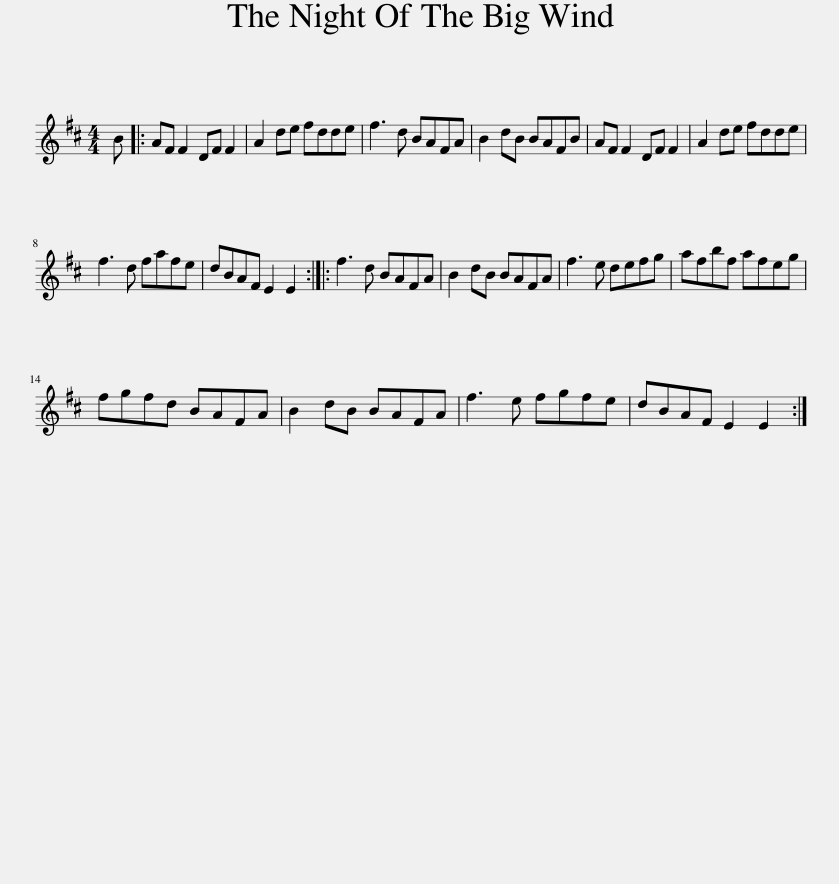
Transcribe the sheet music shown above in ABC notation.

X:1
L:1/8
M:4/4
I:linebreak $
K:D
V:1 treble
V:1
 B |: AF F2 DF F2 | A2 de fdde | f3 d BAFA | B2 dB BAFB | %5
 AF F2 DF F2 | A2 de fdde |$ f3 d fafe | dBAF E2 E2 :: f3 d BAFA | %10
 B2 dB BAFA | f3 e defg | afbf afeg |$ fgfd BAFA | B2 dB BAFA | %15
 f3 e fgfe | dBAF E2 E2 :| %17
